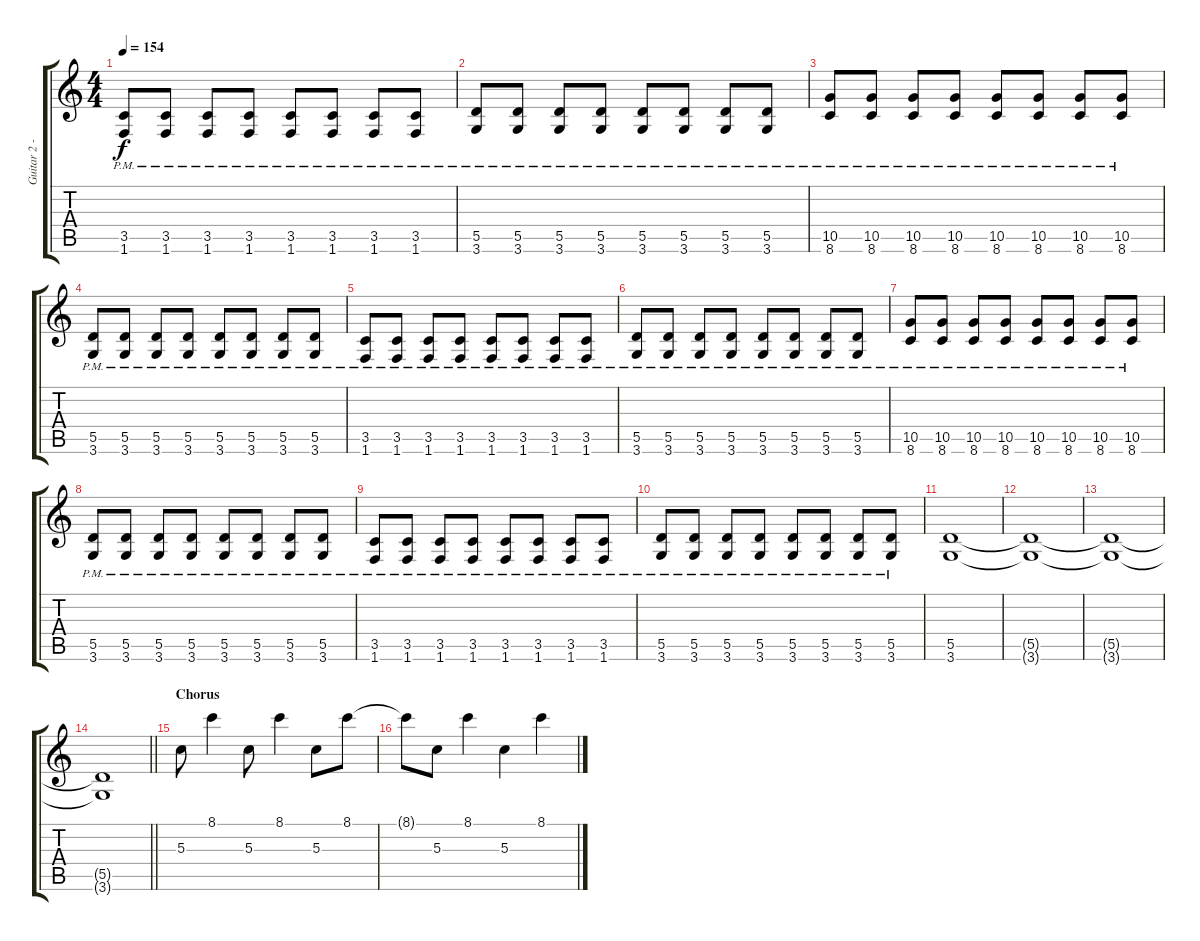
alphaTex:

\track ("Guitar 2 - Tom " "Guitar 2 -") {instrument distortionguitar}
\staff {score tabs}
\tuning (E4 B3 G3 D3 A2 E2) {hide}
\ts (4 4)
\tempo 154
\clef g2
\ks c
(3.5 1.6{pm}).8{dy f} (3.5 1.6{pm}).8 (3.5 1.6{pm}).8 (3.5 1.6{pm}).8 (3.5 1.6{pm}).8 (3.5 1.6{pm}).8 (3.5 1.6{pm}).8 (3.5 1.6{pm}).8 |
(5.5 3.6{pm}).8 (5.5 3.6{pm}).8 (5.5 3.6{pm}).8 (5.5 3.6{pm}).8 (5.5 3.6{pm}).8 (5.5 3.6{pm}).8 (5.5 3.6{pm}).8 (5.5 3.6{pm}).8 |
(10.5 8.6{pm}).8 (10.5 8.6{pm}).8 (10.5 8.6{pm}).8 (10.5 8.6{pm}).8 (10.5 8.6{pm}).8 (10.5 8.6{pm}).8 (10.5 8.6{pm}).8 (10.5 8.6{pm}).8 |
(5.5 3.6{pm}).8 (5.5 3.6{pm}).8 (5.5 3.6{pm}).8 (5.5 3.6{pm}).8 (5.5 3.6{pm}).8 (5.5 3.6{pm}).8 (5.5 3.6{pm}).8 (5.5 3.6{pm}).8 |
(3.5 1.6{pm}).8 (3.5 1.6{pm}).8 (3.5 1.6{pm}).8 (3.5 1.6{pm}).8 (3.5 1.6{pm}).8 (3.5 1.6{pm}).8 (3.5 1.6{pm}).8 (3.5 1.6{pm}).8 |
(5.5 3.6{pm}).8 (5.5 3.6{pm}).8 (5.5 3.6{pm}).8 (5.5 3.6{pm}).8 (5.5 3.6{pm}).8 (5.5 3.6{pm}).8 (5.5 3.6{pm}).8 (5.5 3.6{pm}).8 |
(10.5 8.6{pm}).8 (10.5 8.6{pm}).8 (10.5 8.6{pm}).8 (10.5 8.6{pm}).8 (10.5 8.6{pm}).8 (10.5 8.6{pm}).8 (10.5 8.6{pm}).8 (10.5 8.6{pm}).8 |
(5.5 3.6{pm}).8 (5.5 3.6{pm}).8 (5.5 3.6{pm}).8 (5.5 3.6{pm}).8 (5.5 3.6{pm}).8 (5.5 3.6{pm}).8 (5.5 3.6{pm}).8 (5.5 3.6{pm}).8 |
(3.5 1.6{pm}).8 (3.5 1.6{pm}).8 (3.5 1.6{pm}).8 (3.5 1.6{pm}).8 (3.5 1.6{pm}).8 (3.5 1.6{pm}).8 (3.5 1.6{pm}).8 (3.5 1.6{pm}).8 |
(5.5 3.6{pm}).8 (5.5 3.6{pm}).8 (5.5 3.6{pm}).8 (5.5 3.6{pm}).8 (5.5 3.6{pm}).8 (5.5 3.6{pm}).8 (5.5 3.6{pm}).8 (5.5 3.6{pm}).8 |
(5.5 3.6).1{volume 16} |
(5.5{t} 3.6{t}).1 |
(5.5{t} 3.6{t}).1 |
\barLineRight lightlight
(5.5{t} 3.6{t}).1 |
\section ("" "Chorus")
5.3.8{volume 16} 8.1.4 5.3.8 8.1.4 5.3.8 8.1.8 |
8.1{t}.8 5.3.8 8.1.4 5.3.4 8.1.4
